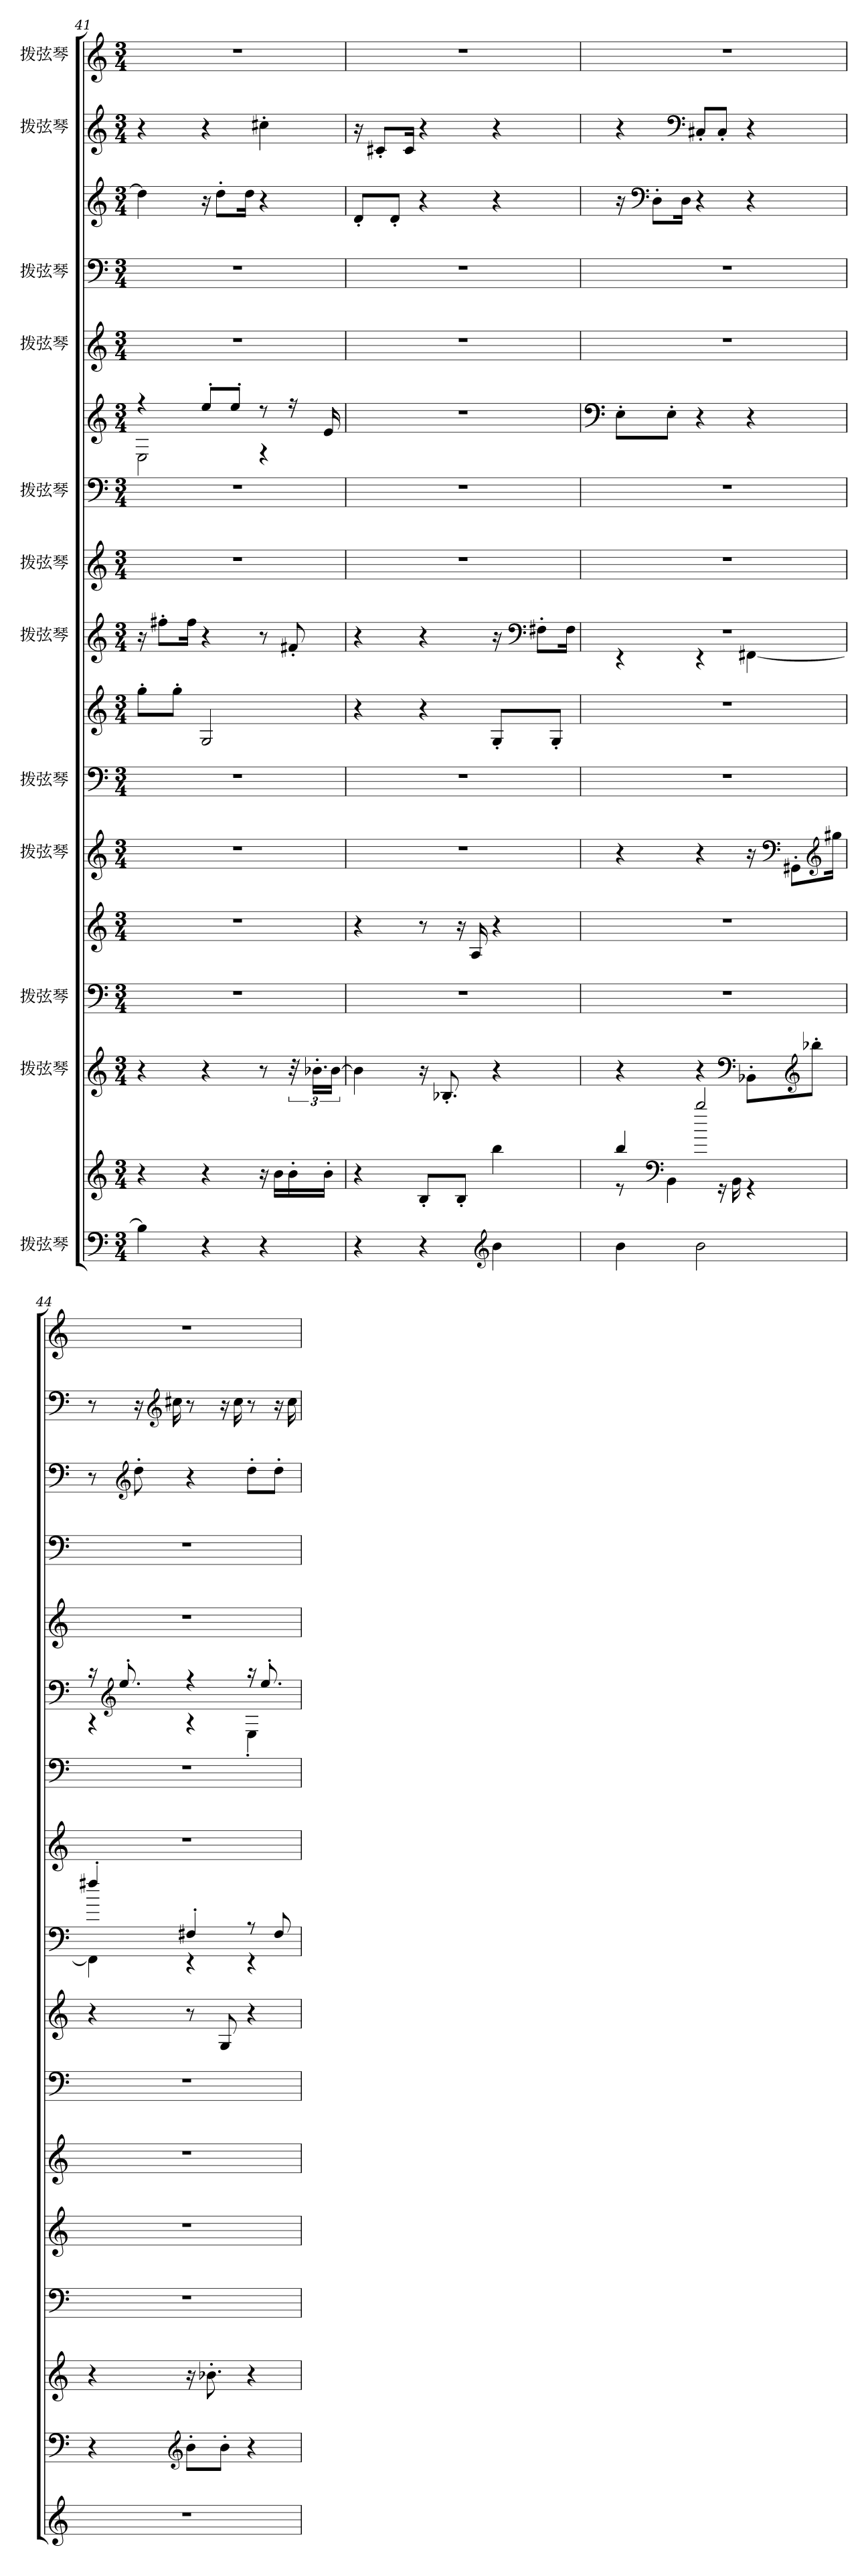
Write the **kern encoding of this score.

**kern	**kern	**kern	**kern	**kern	**kern	**kern	**kern	**kern	**kern	**kern	**kern	**kern	**kern	**kern	**kern	**kern
*part12	*part12	*part11	*part10	*part10	*part9	*part8	*part8	*part7	*part6	*part5	*part5	*part4	*part3	*part3	*part2	*part1
*staff17	*staff16	*staff15	*staff14	*staff13	*staff12	*staff11	*staff10	*staff9	*staff8	*staff7	*staff6	*staff5	*staff4	*staff3	*staff2	*staff1
*I"拨弦琴	*	*I"拨弦琴	*I"拨弦琴	*	*I"拨弦琴	*I"拨弦琴	*	*I"拨弦琴	*I"拨弦琴	*I"拨弦琴	*	*I"拨弦琴	*I"拨弦琴	*	*I"拨弦琴	*I"拨弦琴
!!LO:PB:g=z
*clefF4	*clefG2	*clefG2	*clefF4	*clefG2	*clefG2	*clefF4	*clefG2	*clefG2	*clefG2	*clefF4	*clefG2	*clefG2	*clefF4	*clefG2	*clefG2	*clefG2
*k[]	*k[]	*k[]	*k[]	*k[]	*k[]	*k[]	*k[]	*k[]	*k[]	*k[]	*k[]	*k[]	*k[]	*k[]	*k[]	*k[]
*M3/4	*M3/4	*M3/4	*M3/4	*M3/4	*M3/4	*M3/4	*M3/4	*M3/4	*M3/4	*M3/4	*M3/4	*M3/4	*M3/4	*M3/4	*M3/4	*M3/4
=41	=41	=41	=41	=41	=41	=41	=41	=41	=41	=41	=41	=41	=41	=41	=41	=41
*	*	*	*	*	*	*	*	*	*	*	*^	*	*	*	*	*
4B\]	4r	4r	2.r	2.r	2.r	2.r	8gg'\L	16r	2.r	2.r	4r	2E\	2.r	2.r	4dd\]	4r	2.r
.	.	.	.	.	.	.	.	8ff#X'\L	.	.	.	.	.	.	.	.	.
.	.	.	.	.	.	.	8gg'\J	.	.	.	.	.	.	.	.	.	.
.	.	.	.	.	.	.	.	16ff#\Jk	.	.	.	.	.	.	.	.	.
4r	4r	4r	.	.	.	.	2G/	4r	.	.	8ee'/L	.	.	.	16r	4r	.
.	.	.	.	.	.	.	.	.	.	.	.	.	.	.	8dd'\L	.	.
.	.	.	.	.	.	.	.	.	.	.	8ee'/J	.	.	.	.	.	.
.	.	.	.	.	.	.	.	.	.	.	.	.	.	.	16dd\Jk	.	.
4r	16r	8r	.	.	.	.	.	8r	.	.	8r	4r	.	.	4r	4cc#X'\	.
.	16b\LL	.	.	.	.	.	.	.	.	.	.	.	.	.	.	.	.
.	16b'\	48r	.	.	.	.	.	8f#X'/	.	.	16r	.	.	.	.	.	.
.	.	24.b-X'\LL	.	.	.	.	.	.	.	.	.	.	.	.	.	.	.
.	16b'\JJ	.	.	.	.	.	.	.	.	.	16e/	.	.	.	.	.	.
.	.	[24b-\JJ	.	.	.	.	.	.	.	.	.	.	.	.	.	.	.
*	*	*	*	*	*	*	*	*	*	*	*v	*v	*	*	*	*	*
=42	=42	=42	=42	=42	=42	=42	=42	=42	=42	=42	=42	=42	=42	=42	=42	=42
4r	4r	4b-\]	2.r	4r	2.r	2.r	4r	4r	2.r	2.r	2.r	2.r	2.r	8d'/L	16r	2.r
.	.	.	.	.	.	.	.	.	.	.	.	.	.	.	8c#X'/L	.
.	.	.	.	.	.	.	.	.	.	.	.	.	.	8d'/J	.	.
.	.	.	.	.	.	.	.	.	.	.	.	.	.	.	16c#/Jk	.
4r	8B'/L	16r	.	8r	.	.	4r	4r	.	.	.	.	.	4r	4r	.
.	.	8.B-X'/	.	.	.	.	.	.	.	.	.	.	.	.	.	.
.	8B'/J	.	.	16r	.	.	.	.	.	.	.	.	.	.	.	.
.	.	.	.	16A/	.	.	.	.	.	.	.	.	.	.	.	.
*clefG2	*	*	*	*	*	*	*	*	*	*	*	*	*	*	*	*
4b\	4bb\	4r	.	4r	.	.	8G'/L	16r	.	.	.	.	.	4r	4r	.
*	*	*	*	*	*	*	*	*clefF4	*	*	*	*	*	*	*	*
.	.	.	.	.	.	.	.	8F#X'\L	.	.	.	.	.	.	.	.
.	.	.	.	.	.	.	8G'/J	.	.	.	.	.	.	.	.	.
.	.	.	.	.	.	.	.	16F#\Jk	.	.	.	.	.	.	.	.
!!LO:PB:g=z
=43	=43	=43	=43	=43	=43	=43	=43	=43	=43	=43	=43	=43	=43	=43	=43	=43
*	*	*	*	*	*	*	*	*	*	*	*clefF4	*	*	*	*	*
*	*^	*	*	*	*	*	*	*^	*	*	*	*	*	*	*	*
4b\	4bb/	8r	4r	2.r	2.r	4r	2.r	2.r	2.r	4r	2.r	2.r	8E'\L	2.r	2.r	16r	4r	2.r
*	*	*	*	*	*	*	*	*	*	*	*	*	*	*	*	*clefF4	*	*
.	.	.	.	.	.	.	.	.	.	.	.	.	.	.	.	8D'\L	.	.
*	*clefF4	*	*	*	*	*	*	*	*	*	*	*	*	*	*	*	*	*
.	.	4BB\	.	.	.	.	.	.	.	.	.	.	8E'\J	.	.	.	.	.
.	.	.	.	.	.	.	.	.	.	.	.	.	.	.	.	16D\Jk	.	.
*	*	*	*	*	*	*	*	*	*	*	*	*	*	*	*	*	*clefF4	*
2b\	2bb/	.	4r	.	.	4r	.	.	.	4r	.	.	4r	.	.	4r	8C#X'/L	.
.	.	16r	.	.	.	.	.	.	.	.	.	.	.	.	.	.	8C#'/J	.
.	.	16BB\	.	.	.	.	.	.	.	.	.	.	.	.	.	.	.	.
*	*	*	*clefF4	*	*	*	*	*	*	*	*	*	*	*	*	*	*	*
.	.	4r	8BB-X'\L	.	.	16r	.	.	.	[4FF#X\	.	.	4r	.	.	4r	4r	.
*	*	*	*	*	*	*clefF4	*	*	*	*	*	*	*	*	*	*	*	*
.	.	.	.	.	.	8GG#X'\L	.	.	.	.	.	.	.	.	.	.	.	.
*	*	*	*clefG2	*	*	*	*	*	*	*	*	*	*	*	*	*	*	*
.	.	.	8bb-X'\J	.	.	.	.	.	.	.	.	.	.	.	.	.	.	.
*	*	*	*	*	*	*clefG2	*	*	*	*	*	*	*	*	*	*	*	*
.	.	.	.	.	.	16gg#X\Jk	.	.	.	.	.	.	.	.	.	.	.	.
*	*v	*v	*	*	*	*	*	*	*	*	*	*	*	*	*	*	*	*
=44	=44	=44	=44	=44	=44	=44	=44	=44	=44	=44	=44	=44	=44	=44	=44	=44	=44
*	*	*	*	*	*	*	*	*	*	*	*	*^	*	*	*	*	*
2.r	4r	4r	2.r	2.r	2.r	2.r	4r	4ff#X'/	4FF#\]	2.r	2.r	16r	4r	2.r	2.r	8r	8r	2.r
*	*	*	*	*	*	*	*	*	*	*	*	*clefG2	*	*	*	*	*	*
.	.	.	.	.	.	.	.	.	.	.	.	8.ee'/	.	.	.	.	.	.
*	*	*	*	*	*	*	*	*	*	*	*	*	*	*	*	*clefG2	*	*
.	.	.	.	.	.	.	.	.	.	.	.	.	.	.	.	8dd'\	16r	.
*	*	*	*	*	*	*	*	*	*	*	*	*	*	*	*	*	*clefG2	*
.	.	.	.	.	.	.	.	.	.	.	.	.	.	.	.	.	16cc#X\	.
*	*clefG2	*	*	*	*	*	*	*	*	*	*	*	*	*	*	*	*	*
.	8b'\L	16r	.	.	.	.	8r	4F#X'/	4r	.	.	4r	4r	.	.	4r	8r	.
.	.	8.b-X'\	.	.	.	.	.	.	.	.	.	.	.	.	.	.	.	.
.	8b'\J	.	.	.	.	.	8G/	.	.	.	.	.	.	.	.	.	16r	.
.	.	.	.	.	.	.	.	.	.	.	.	.	.	.	.	.	16cc#\	.
.	4r	4r	.	.	.	.	4r	8r	4r	.	.	16r	4E'\	.	.	8dd'\L	8r	.
.	.	.	.	.	.	.	.	.	.	.	.	8.ee'/	.	.	.	.	.	.
.	.	.	.	.	.	.	.	8F#/	.	.	.	.	.	.	.	8dd'\J	16r	.
.	.	.	.	.	.	.	.	.	.	.	.	.	.	.	.	.	16cc#\	.
*	*	*	*	*	*	*	*	*v	*v	*	*	*v	*v	*	*	*	*	*
=	=	=	=	=	=	=	=	=	=	=	=	=	=	=	=	=
*-	*-	*-	*-	*-	*-	*-	*-	*-	*-	*-	*-	*-	*-	*-	*-	*-
